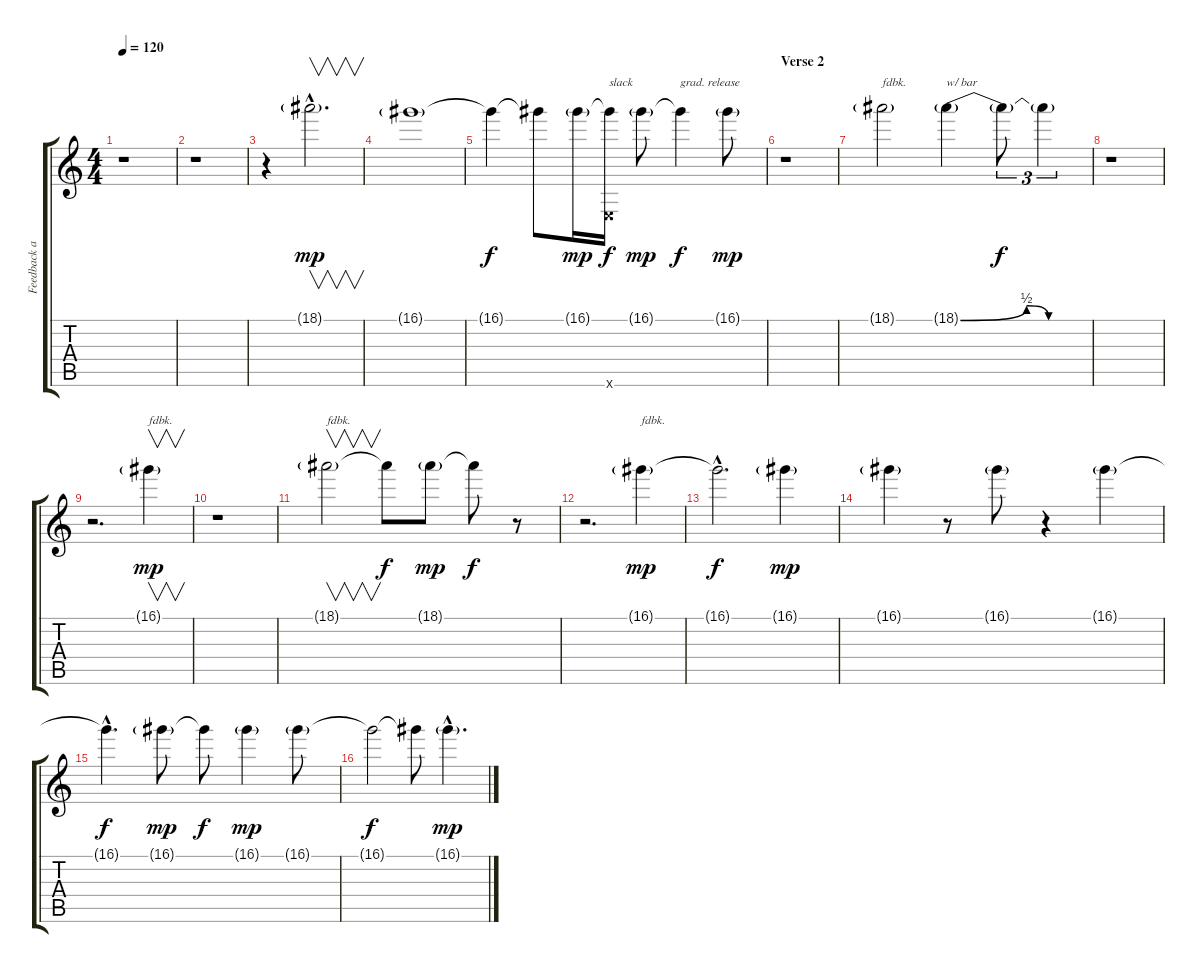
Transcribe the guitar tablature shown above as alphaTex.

\track ("Feedback and effects" "Feedback a") {instrument distortionguitar}
\staff {score tabs}
\tuning (E4 B3 G3 D3 A2 E2) {hide}
\ts (4 4)
\tempo 120
\clef g2
\ks c
r.1{dy f} |
r.1 |
r.4 18.1{g hac}.2{v d dy mp} |
16.1{g}.1 |
16.1{t}.4{dy f} 16.1{t}.8 16.1{g}.16{dy mp} (16.1{t} 0.6{x}).16{txt "slack" dy f} 16.1{g}.8{dy mp} 16.1{t}.4{txt "grad. release" dy f} 16.1{g}.8{dy mp} |
\section ("" "Verse 2")
r.1 |
18.1{g}.2{txt "fdbk."} 18.1{be (custom 0 0 30 2 40 0 60 0) g}.4{txt "w/ bar"} 18.1{t}.8{tu (3 2) dy f} 18.1{t}.4{tu (3 2)} |
r.1 |
r.2{d} 16.1{g}.4{v txt "fdbk." dy mp} |
r.1 |
18.1{g}.2{v txt "fdbk."} 18.1{t}.8{dy f} 18.1{g}.8{dy mp} 18.1{t}.8{dy f} r.8 |
r.2{d} 16.1{g}.4{txt "fdbk." dy mp} |
16.1{hac t}.2{d dy f} 16.1{g}.4{dy mp} |
16.1{g}.4 r.8 16.1{g}.8 r.4 16.1{g}.4 |
16.1{hac t}.4{d dy f} 16.1{g}.8{dy mp} 16.1{t}.8{dy f} 16.1{g}.4{dy mp} 16.1{g}.8 |
16.1{t}.2{dy f} 16.1{t}.8 16.1{g hac}.4{d dy mp}
